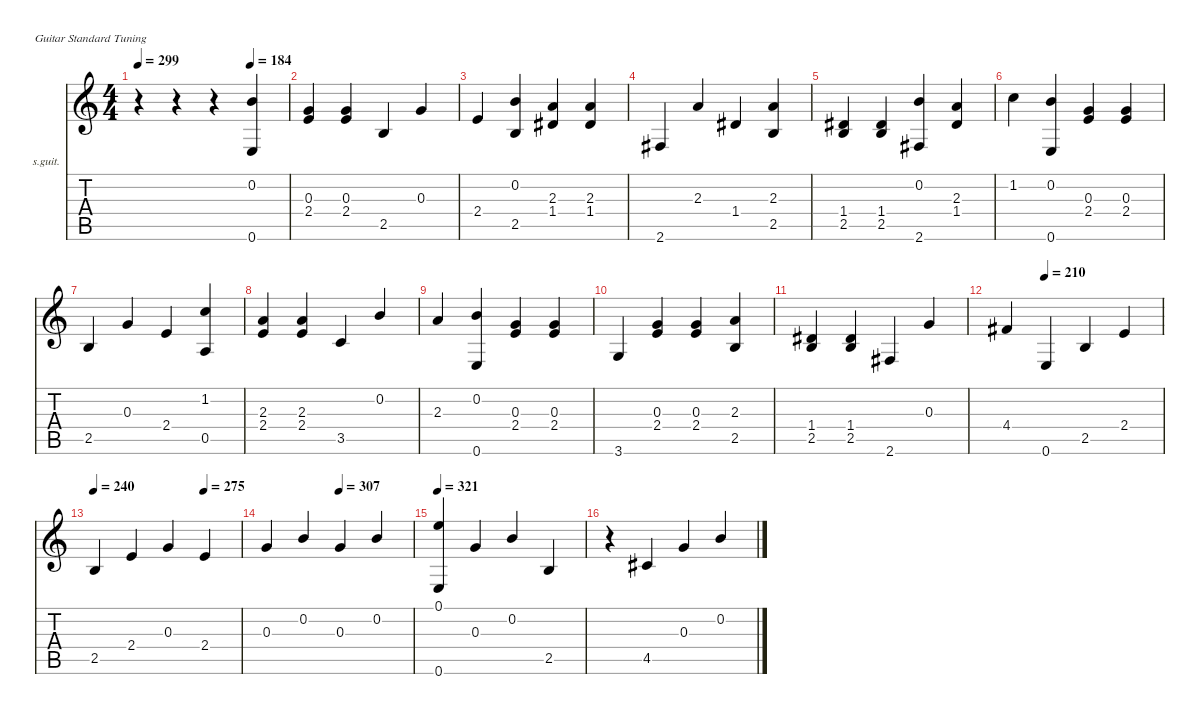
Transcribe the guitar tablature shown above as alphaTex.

\defaultSystemsLayout 4
\hideDynamics
\bracketExtendMode nobrackets
\firstSystemTrackNameOrientation horizontal
\otherSystemsTrackNameOrientation horizontal
\track ("Гитара" "s.guit.") {instrument acousticguitarsteel}
\staff {score tabs}
\tuning (E4 B3 G3 D3 A2 E2)
\ts (4 4)
\tempo 299
\tempo (184 0.75)
\clef g2
\ks c
r.4{dy f instrument acousticguitarnylon beam Down} r.4{beam Down} r.4{beam Down} (0.2 0.6).4{beam Up} |
(0.3 2.4).4{beam Up} (0.3 2.4).4{beam Up} 2.5.4{beam Up} 0.3.4{beam Up} |
2.4.4{beam Up} (0.2 2.5).4{beam Up} (2.3 1.4{acc #}).4{beam Up} (2.3 1.4{acc #}).4{beam Up} |
2.6{acc #}.4{beam Up} 2.3.4{beam Up} 1.4{acc #}.4{beam Up} (2.3 2.5).4{beam Up} |
(1.4{acc #} 2.5).4{beam Up} (1.4{acc #} 2.5).4{beam Up} (0.2 2.6{acc #}).4{beam Up} (2.3 1.4{acc #}).4{beam Up} |
1.2.4{beam Down} (0.2 0.6).4{beam Up} (0.3 2.4).4{beam Up} (0.3 2.4).4{beam Up} |
2.5.4{beam Up} 0.3.4{beam Up} 2.4.4{beam Up} (1.2 0.5).4{beam Up} |
(2.3 2.4).4{beam Up} (2.3 2.4).4{beam Up} 3.5.4{beam Up} 0.2.4{beam Up} |
2.3.4{beam Up} (0.2 0.6).4{beam Up} (0.3 2.4).4{beam Up} (0.3 2.4).4{beam Up} |
3.6.4{beam Up} (0.3 2.4).4{beam Up} (0.3 2.4).4{beam Up} (2.3 2.5).4{beam Up} |
(1.4{acc #} 2.5).4{beam Up} (1.4{acc #} 2.5).4{beam Up} 2.6{acc #}.4{beam Up} 0.3.4{beam Up} |
\tempo (210 0.25)
4.4{acc #}.4{beam Up} 0.6.4{beam Up} 2.5.4{beam Up} 2.4.4{beam Up} |
\tempo 240
\tempo (275 0.75)
2.5.4{beam Up} 2.4.4{beam Up} 0.3.4{beam Up} 2.4.4{beam Up} |
\tempo (307 0.5)
0.3.4{beam Up} 0.2.4{beam Up} 0.3.4{beam Up} 0.2.4{beam Up} |
\tempo 321
(0.1 0.6).4{instrument acousticguitarnylon beam Up} 0.3.4{beam Up} 0.2.4{beam Up} 2.5.4{beam Up} |
r.4{beam Down} 4.5{acc #}.4{beam Up} 0.3.4{beam Up} 0.2.4{beam Up}
